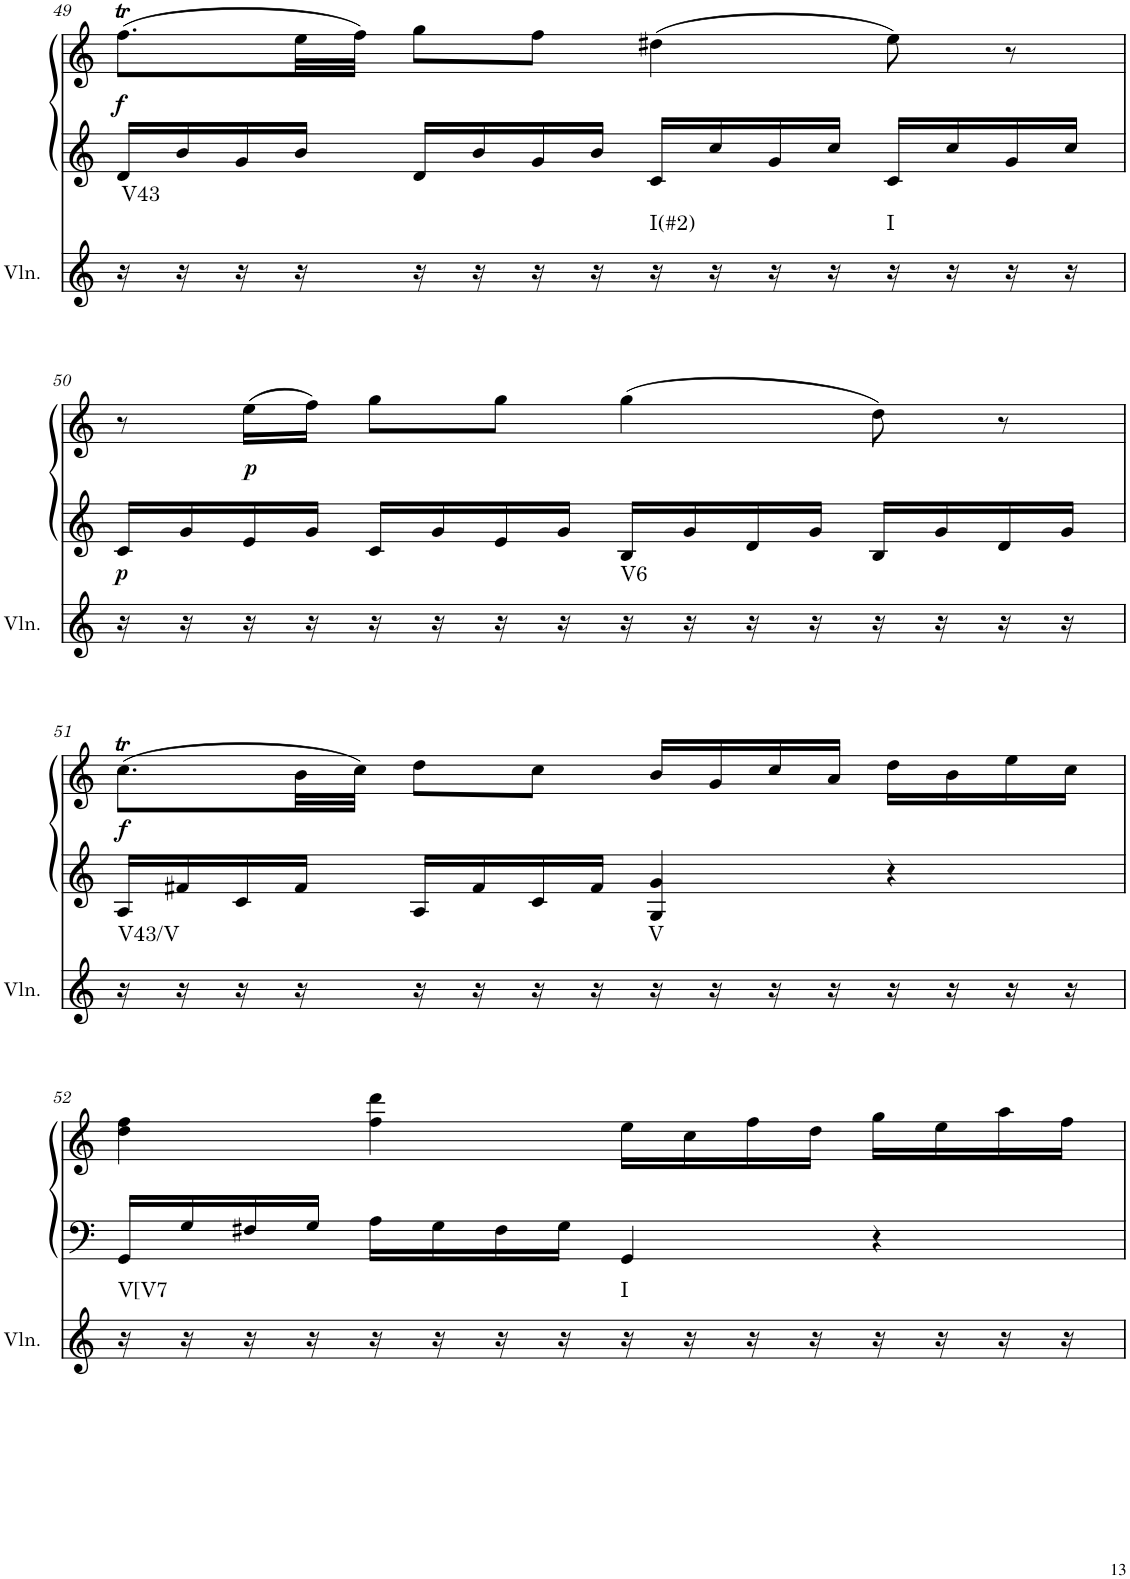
**kern	**harte	**kern	**kern	**dynam
*part2	*part2	*part1	*part1	*part1
*staff3	*	*staff2	*staff1	*staff1/2
*I"Violin	*	*I"Klavier linke Hand	*	*
*I'Vln.	*	*	*	*
!!LO:PB:g=z
*clefG2	*	*clefF4	*clefG2	*
*k[]	*	*k[]	*k[]	*
*M4/4	*	*M4/4	*M4/4	*
=49	=49	=49	=49	=49
!	!LO:H:kt=V43	!	!	!LO:DY:b
16r	N	16d/LL	(8.ffT\L	f
16r	.	16b/	.	.
16r	.	16g/	.	.
16r	.	16b/JJ	32ee\LL	.
.	.	.	32ff\JJJ)	.
16r	.	16d/LL	8gg\L	.
16r	.	16b/	.	.
16r	.	16g/	8ff\J	.
16r	.	16b/JJ	.	.
!	!LO:H:kt=I(#2)	!	!	!
16r	N	16c/LL	(4dd#X\	.
16r	.	16cc/	.	.
16r	.	16g/	.	.
16r	.	16cc/JJ	.	.
!	!LO:H:kt=I	!	!	!
16r	N	16c/LL	8ee\)	.
16r	.	16cc/	.	.
16r	.	16g/	8r	.
16r	.	16cc/JJ	.	.
!!LO:LB:g=z
=50	=50	=50	=50	=50
!	!	!	!	!LO:DY:b=2
16r	.	16c/LL	8r	p
16r	.	16g/	.	.
!	!	!	!	!LO:DY:b
16r	.	16e/	(16ee\LL	p
16r	.	16g/JJ	16ff\JJ)	.
16r	.	16c/LL	8gg\L	.
16r	.	16g/	.	.
16r	.	16e/	8gg\J	.
16r	.	16g/JJ	.	.
!	!LO:H:kt=V6	!	!	!
16r	N	16B/LL	(4gg\	.
16r	.	16g/	.	.
16r	.	16d/	.	.
16r	.	16g/JJ	.	.
16r	.	16B/LL	8dd\)	.
16r	.	16g/	.	.
16r	.	16d/	8r	.
16r	.	16g/JJ	.	.
!!LO:LB:g=z
=51	=51	=51	=51	=51
!	!LO:H:kt=V43/V	!	!	!LO:DY:b
16r	N	16A/LL	(8.ccT\L	f
16r	.	16f#X/	.	.
16r	.	16c/	.	.
16r	.	16f#/JJ	32b\LL	.
.	.	.	32cc\JJJ)	.
16r	.	16A/LL	8dd\L	.
16r	.	16f#/	.	.
16r	.	16c/	8cc\J	.
16r	.	16f#/JJ	.	.
!	!LO:H:kt=V	!	!	!
16r	N	4G/ 4g/	16b/LL	.
16r	.	.	16g/	.
16r	.	.	16cc/	.
16r	.	.	16a/JJ	.
16r	.	4r	16dd\LL	.
16r	.	.	16b\	.
16r	.	.	16ee\	.
16r	.	.	16cc\JJ	.
!!LO:LB:g=z
=52	=52	=52	=52	=52
!	!LO:H:kt=V[V7	!	!	!
16r	N	16GG/LL	4dd\ 4ff\	.
16r	.	16G/	.	.
16r	.	16F#X/	.	.
16r	.	16G/JJ	.	.
16r	.	16A\LL	4ff\ 4ddd\	.
16r	.	16G\	.	.
16r	.	16F#\	.	.
16r	.	16G\JJ	.	.
!	!LO:H:kt=I	!	!	!
16r	N	4GG/	16ee\LL	.
16r	.	.	16cc\	.
16r	.	.	16ff\	.
16r	.	.	16dd\JJ	.
16r	.	4r	16gg\LL	.
16r	.	.	16ee\	.
16r	.	.	16aa\	.
16r	.	.	16ff\JJ	.
=	=	=	=	=
*-	*-	*-	*-	*-
